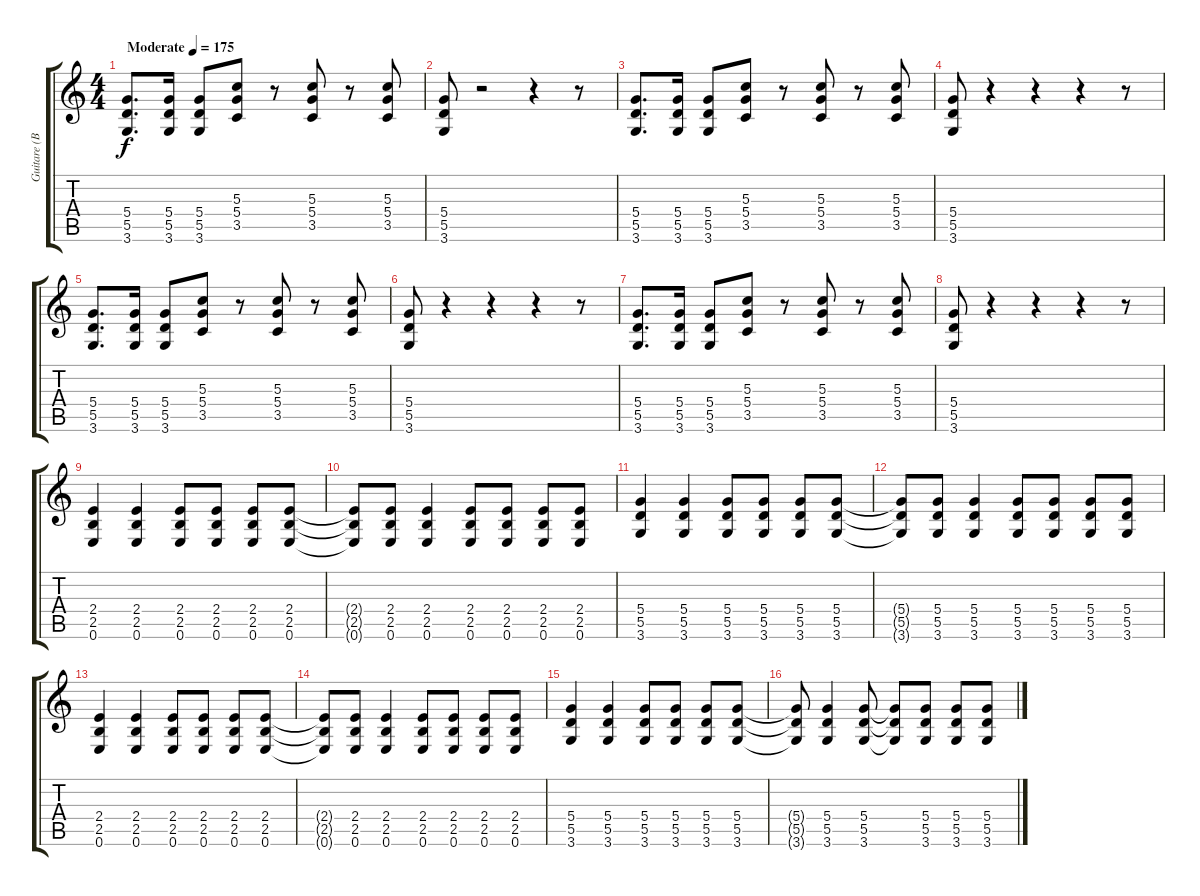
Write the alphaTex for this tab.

\track ("Guitare (Billie Joe Armstrong)" "Guitare (B") {instrument distortionguitar}
\staff {score tabs}
\tuning (E4 B3 G3 D3 A2 E2) {hide}
\ts (4 4)
\tempo (175 "Moderate")
\clef g2
\ks c
(5.4 5.5 3.6).8{d dy f instrument distortionguitar} (5.4 5.5 3.6).16 (5.4 5.5 3.6).8 (5.3 5.4 3.5).8 r.8 (5.3 5.4 3.5).8 r.8 (5.3 5.4 3.5).8 |
(5.4 5.5 3.6).8 r.2 r.4 r.8 |
(5.4 5.5 3.6).8{d} (5.4 5.5 3.6).16 (5.4 5.5 3.6).8 (5.3 5.4 3.5).8 r.8 (5.3 5.4 3.5).8 r.8 (5.3 5.4 3.5).8 |
(5.4 5.5 3.6).8 r.4 r.4 r.4 r.8 |
(5.4 5.5 3.6).8{d} (5.4 5.5 3.6).16 (5.4 5.5 3.6).8 (5.3 5.4 3.5).8 r.8 (5.3 5.4 3.5).8 r.8 (5.3 5.4 3.5).8 |
(5.4 5.5 3.6).8 r.4 r.4 r.4 r.8 |
(5.4 5.5 3.6).8{d} (5.4 5.5 3.6).16 (5.4 5.5 3.6).8 (5.3 5.4 3.5).8 r.8 (5.3 5.4 3.5).8 r.8 (5.3 5.4 3.5).8 |
(5.4 5.5 3.6).8 r.4 r.4 r.4 r.8 |
(2.4 2.5 0.6).4 (2.4 2.5 0.6).4 (2.4 2.5 0.6).8 (2.4 2.5 0.6).8 (2.4 2.5 0.6).8 (2.4 2.5 0.6).8 |
(2.4{t} 2.5{t} 0.6{t}).8 (2.4 2.5 0.6).8 (2.4 2.5 0.6).4 (2.4 2.5 0.6).8 (2.4 2.5 0.6).8 (2.4 2.5 0.6).8 (2.4 2.5 0.6).8 |
(5.4 5.5 3.6).4 (5.4 5.5 3.6).4 (5.4 5.5 3.6).8 (5.4 5.5 3.6).8 (5.4 5.5 3.6).8 (5.4 5.5 3.6).8 |
(5.4{t} 5.5{t} 3.6{t}).8 (5.4 5.5 3.6).8 (5.4 5.5 3.6).4 (5.4 5.5 3.6).8 (5.4 5.5 3.6).8 (5.4 5.5 3.6).8 (5.4 5.5 3.6).8 |
(2.4 2.5 0.6).4 (2.4 2.5 0.6).4 (2.4 2.5 0.6).8 (2.4 2.5 0.6).8 (2.4 2.5 0.6).8 (2.4 2.5 0.6).8 |
(2.4{t} 2.5{t} 0.6{t}).8 (2.4 2.5 0.6).8 (2.4 2.5 0.6).4 (2.4 2.5 0.6).8 (2.4 2.5 0.6).8 (2.4 2.5 0.6).8 (2.4 2.5 0.6).8 |
(5.4 5.5 3.6).4 (5.4 5.5 3.6).4 (5.4 5.5 3.6).8 (5.4 5.5 3.6).8 (5.4 5.5 3.6).8 (5.4 5.5 3.6).8 |
(5.4{t} 5.5{t} 3.6{t}).8 (5.4 5.5 3.6).4 (5.4 5.5 3.6).8 (5.4{t} 5.5{t} 3.6{t}).8 (5.4 5.5 3.6).8 (5.4 5.5 3.6).8 (5.4 5.5 3.6).8
